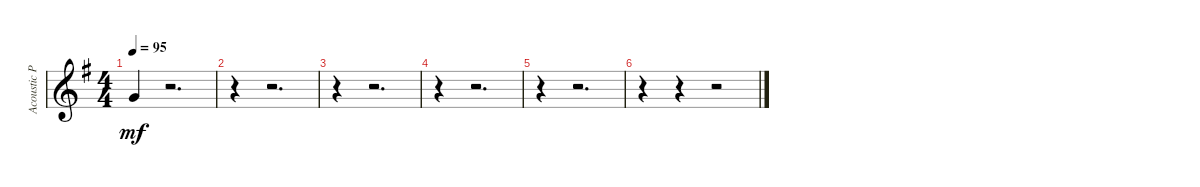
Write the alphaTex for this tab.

\track ("Acoustic Piano (Staff 1)" "Acoustic P") {solo instrument acousticgrandpiano}
\staff {score}
\tuning (E4 B3 G3 D3 A2 E2 B1) {hide}
\ts (4 4)
\tempo 95
\clef g2
\ks g
3.1.4{dy mf} r.2{d} |
r.4 r.2{d} |
r.4 r.2{d} |
r.4 r.2{d} |
r.4 r.2{d} |
r.4 r.4 r.2
